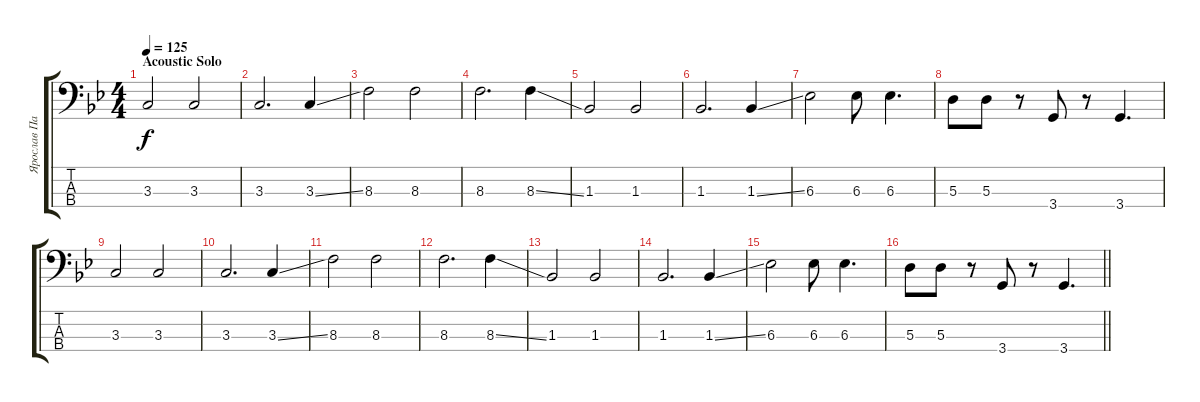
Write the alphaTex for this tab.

\track ("Ярослав Пастухов" "Ярослав Па") {instrument electricbassfinger}
\staff {score tabs}
\tuning (G2 D2 A1 E1) {hide}
\ts (4 4)
\section ("" "Acoustic Solo")
\tempo 125
\clef f4
\ks bb
3.3.2{dy f} 3.3.2 |
3.3.2{d} 3.3{ss}.4 |
8.3.2 8.3.2 |
8.3.2{d} 8.3{ss}.4 |
1.3.2 1.3.2 |
1.3.2{d} 1.3{ss}.4 |
6.3.2 6.3.8 6.3.4{d} |
5.3.8 5.3.8 r.8 3.4.8 r.8 3.4.4{d} |
3.3.2 3.3.2 |
3.3.2{d} 3.3{ss}.4 |
8.3.2 8.3.2 |
8.3.2{d} 8.3{ss}.4 |
1.3.2 1.3.2 |
1.3.2{d} 1.3{ss}.4 |
6.3.2 6.3.8 6.3.4{d} |
\barLineRight lightlight
5.3.8 5.3.8 r.8 3.4.8 r.8 3.4.4{d}
